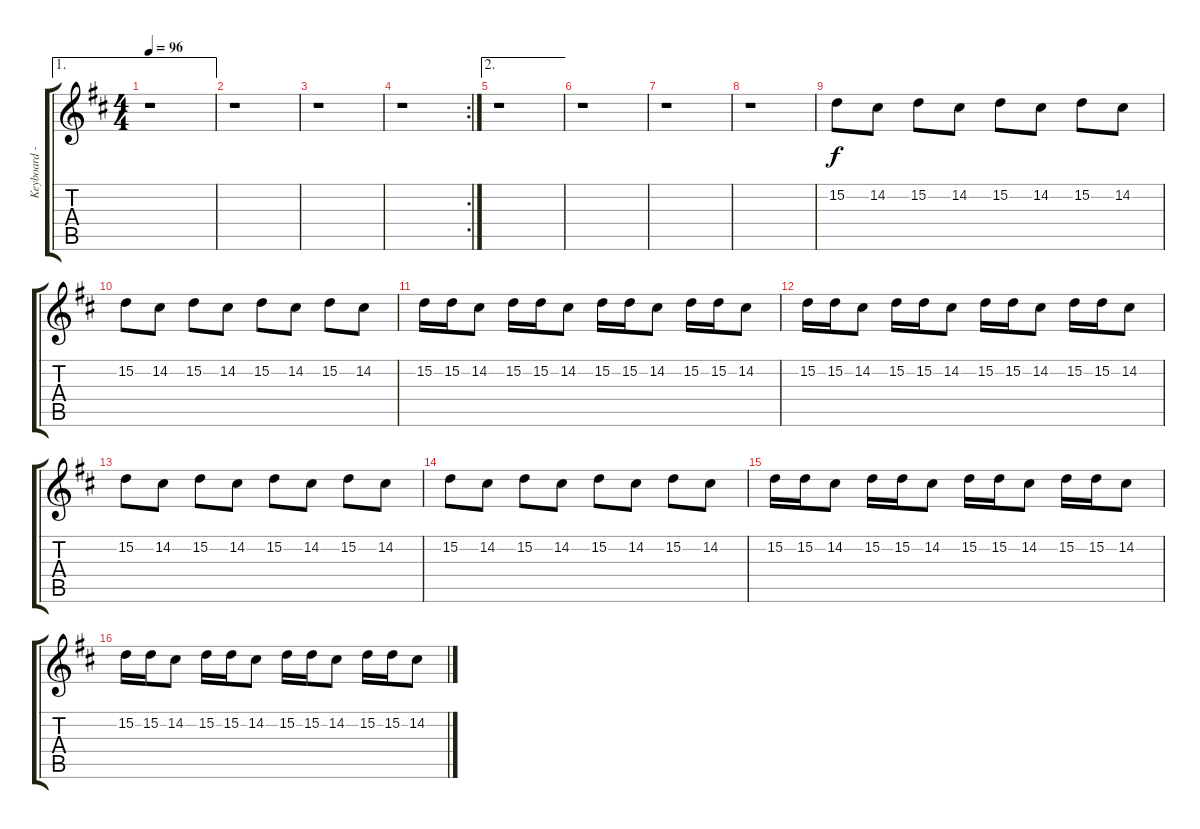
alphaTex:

\track ("Keyboard - Stuart Chatwood" "Keyboard -") {instrument stringensemble1}
\staff {score tabs}
\tuning (E4 B3 G3 E3 B2 E2) {hide}
\ae 1
\ts (4 4)
\tempo 96
\clef g2
\ks d
r.1{dy f} |
r.1 |
r.1 |
\rc 2
r.1 |
\ae 2
r.1 |
r.1 |
r.1 |
r.1 |
15.2.8 14.2.8 15.2.8 14.2.8 15.2.8 14.2.8 15.2.8 14.2.8 |
15.2.8 14.2.8 15.2.8 14.2.8 15.2.8 14.2.8 15.2.8 14.2.8 |
15.2.16 15.2.16 14.2.8 15.2.16 15.2.16 14.2.8 15.2.16 15.2.16 14.2.8 15.2.16 15.2.16 14.2.8 |
15.2.16 15.2.16 14.2.8 15.2.16 15.2.16 14.2.8 15.2.16 15.2.16 14.2.8 15.2.16 15.2.16 14.2.8 |
15.2.8 14.2.8 15.2.8 14.2.8 15.2.8 14.2.8 15.2.8 14.2.8 |
15.2.8 14.2.8 15.2.8 14.2.8 15.2.8 14.2.8 15.2.8 14.2.8 |
15.2.16 15.2.16 14.2.8 15.2.16 15.2.16 14.2.8 15.2.16 15.2.16 14.2.8 15.2.16 15.2.16 14.2.8 |
15.2.16 15.2.16 14.2.8 15.2.16 15.2.16 14.2.8 15.2.16 15.2.16 14.2.8 15.2.16 15.2.16 14.2.8
